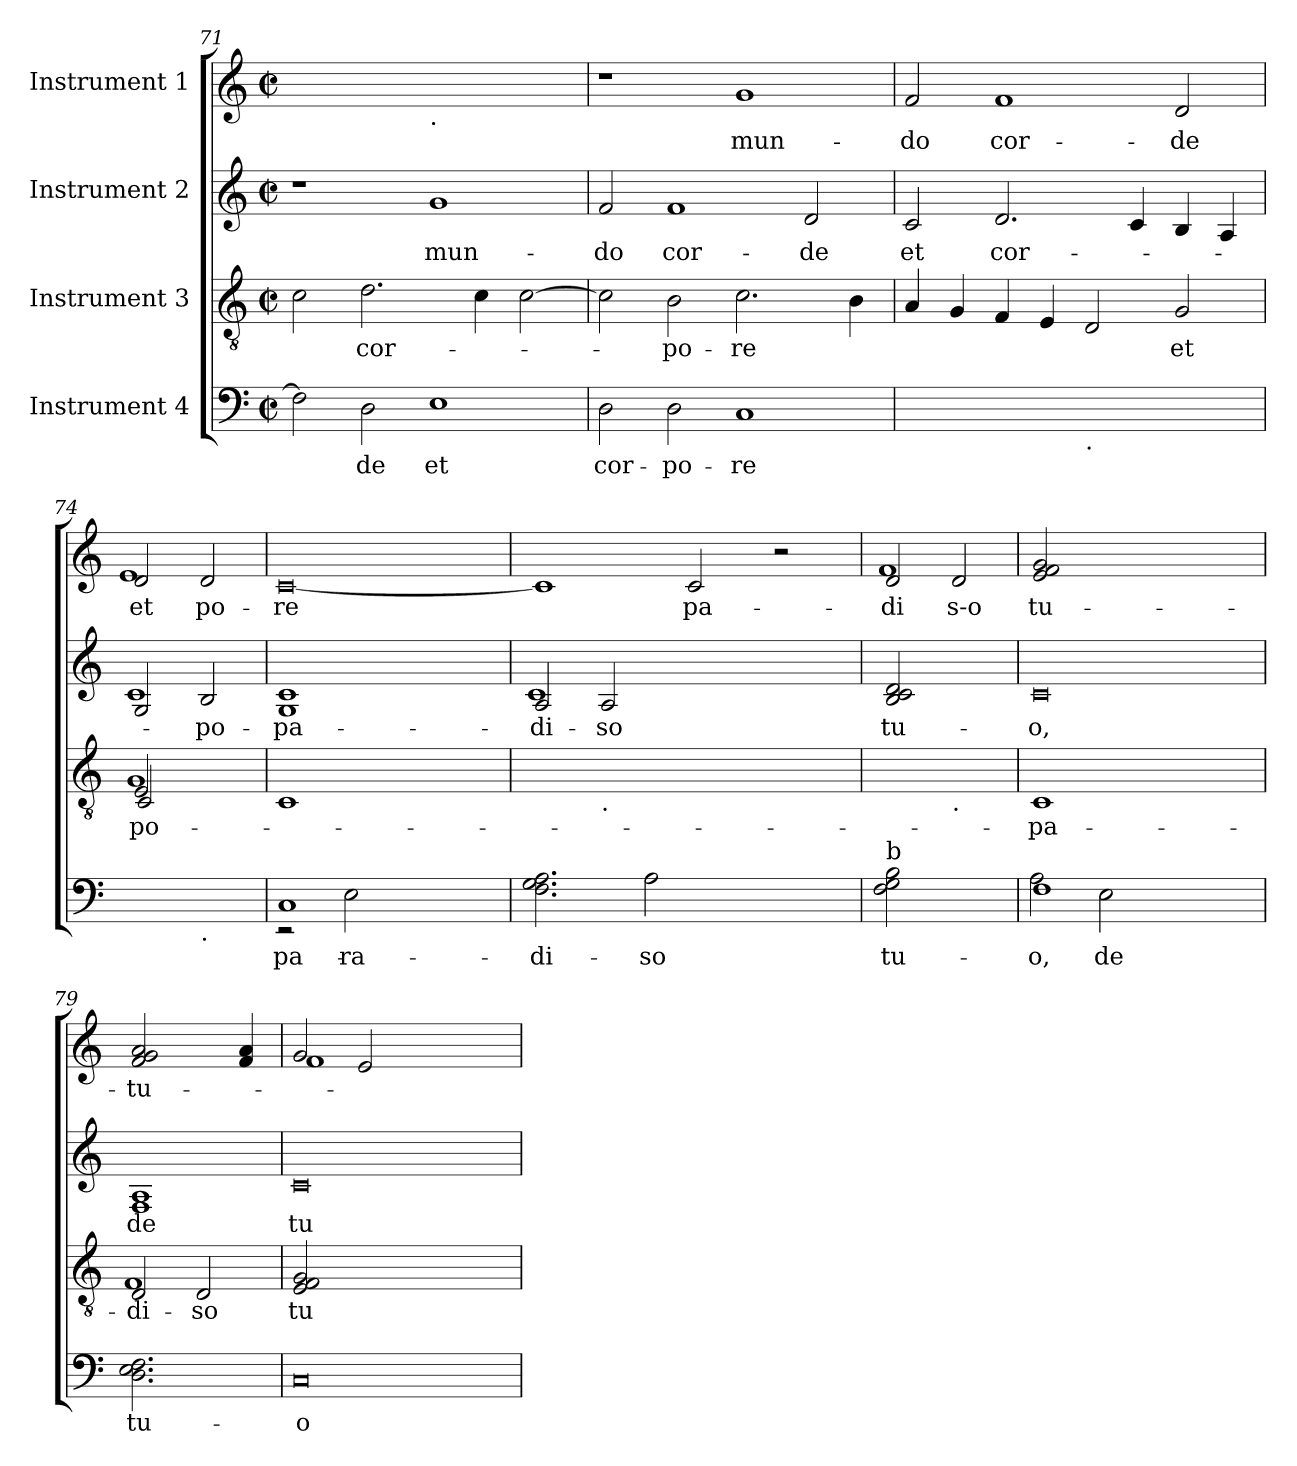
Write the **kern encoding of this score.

**kern	**text	**kern	**text	**kern	**text	**kern	**text
*part4	*part4	*part3	*part3	*part2	*part2	*part1	*part1
*staff4	*staff4	*staff3	*staff3	*staff2	*staff2	*staff1	*staff1
*I"Instrument 4	*	*I"Instrument 3	*	*I"Instrument 2	*	*I"Instrument 1	*
*clefF4	*	*clefGv2	*	*clefG2	*	*clefG2	*
*k[]	*	*k[]	*	*k[]	*	*k[]	*
*M2/2	*	*M2/2	*	*M2/2	*	*M2/2	*
*met(c|)	*	*met(c|)	*	*met(c|)	*	*met(c|)	*
=71	=71	=71	=71	=71	=71	=71	=71
2F\]	.	2c\	.	1r	.	1ryy	.
!	!LO:LY:b	!	!LO:LY:b	!	!	!	!
2D\	-de	2.d\	cor-	.	.	.	.
!	!	!	!	!	!	!LO:TX:b:t=.	!
!	!LO:LY:b	!	!	!	!LO:LY:b	!	!
1E	et	.	.	1g	mun-	1ryy	.
.	.	4c\	.	.	.	.	.
.	.	[>2c\	.	.	.	.	.
=72	=72	=72	=72	=72	=72	=72	=72
!	!LO:LY:b	!	!	!	!LO:LY:b	!	!
2D\	cor-	2c\]	.	2f/	-do	1r	.
!	!LO:LY:b	!	!LO:LY:b	!	!LO:LY:b	!	!
2D\	-po-	2B\	-po-	1f	cor-	.	.
!	!LO:LY:b	!	!LO:LY:b	!	!	!	!LO:LY:b
1C	-re	2.c\	-re	.	.	1g	mun-
!	!	!	!	!	!LO:LY:b	!	!
.	.	.	.	2d/	-de	.	.
.	.	4B\	.	.	.	.	.
!!LO:PB:g=z
=73	=73	=73	=73	=73	=73	=73	=73
!	!	!	!	!	!LO:LY:b	!	!LO:LY:b
1ryy	.	4A/	.	2c/	et	2f/	-do
.	.	4G/	.	.	.	.	.
!	!	!	!	!	!LO:LY:b	!	!LO:LY:b
.	.	4F/	.	2.d/	cor-	1f	cor-
.	.	4E/	.	.	.	.	.
!LO:TX:b:t=.	!	!	!	!	!	!	!
1ryy	.	2D/	.	.	.	.	.
.	.	.	.	4c/	.	.	.
!	!	!	!LO:LY:b	!	!	!	!LO:LY:b
.	.	2G/	et	4B/	.	2d/	-de
.	.	.	.	4A/	.	.	.
=74	=74	=74	=74	=74	=74	=74	=74
!	!	!	!LO:LY:b	!	!	!	!
*	*	*^	*	*	*	*	*
!	!	!	!	!LO:LY:b	!	!	!	!
*	*	*	*^	*	*	*	*	*
!	!	!	!	!	!LO:LY:b	!	!	!	!LO:LY:b
*	*	*	*	*	*	*^	*	*^	*
!	!	!	!	!	!	!	!	!	!	!	!LO:LY:b
*^	*	*	*	*	*	*	*	*	*	*	*
1ryy	2ryy	.	2E/	1G	2C/	-po-	2G/	1c	.	2d/	1e	et
!	!LO:TX:b:t=.	!	!	!	!	!	!	!	!	!	!	!
!	!	!	!	!	!	!	!	!	!LO:LY:b	!	!	!LO:LY:b
.	2ryy	.	2ryy	.	2ryy	.	2B/	.	-po-	2d/	.	-po-
*	*	*	*	*	*	*	*v	*v	*	*	*	*
*	*	*	*	*	*	*	*	*	*v	*v	*
=75	=75	=75	=75	=75	=75	=75	=75	=75	=75	=75
!	!	!LO:LY:b	!	!	!	!	!	!LO:LY:b	!	!LO:LY:b
*	*	*	*v	*v	*v	*	*	*	*	*
1C	2r	pa-	1C	.	1G 1c	pa-	[<0c	-re
!	!	!LO:LY:b	!	!	!	!	!	!
.	2E\	-ra	.	.	.	.	.	.
1ryy	1ryy	.	1ryy	.	1ryy	.	.	.
=76	=76	=76	=76	=76	=76	=76	=76	=76
!	!	!LO:LY:b	!	!	!	!LO:LY:b	!	!
*	*	*	*	*	*^	*	*	*
!	!	!	!	!	!	!	!LO:LY:b	!	!
*v	*v	*	*^	*	*	*	*	*	*
2.F\ 2.G\ 2.A\	di-	1ryy	2ryy	.	2A/	1c	-di-	1c]	.
!	!	!	!LO:TX:b:t=.	!	!	!	!	!	!
!	!	!	!	!	!	!	!LO:LY:b	!	!
.	.	.	1.ryy	.	2A/	.	-so	.	.
!	!LO:LY:b	!	!	!	!	!	!	!	!
2A\	-so	.	.	.	.	.	.	.	.
!	!	!	!	!	!	!	!	!	!LO:LY:b
.	.	1ryy	.	.	2ryy	2ryy	.	2c/	pa-
2ryy	.	.	.	.	.	.	.	.	.
.	.	.	.	.	2ryy	2ryy	.	2r	.
4ryy	.	.	.	.	.	.	.	.	.
*	*	*	*	*	*v	*v	*	*	*
=77	=77	=77	=77	=77	=77	=77	=77	=77
!LO:TX:a:t=b	!	!	!	!	!	!	!	!
!	!LO:LY:b	!	!	!	!	!LO:LY:b	!	!LO:LY:b
*	*	*	*	*	*	*	*^	*
!	!	!	!	!	!	!	!	!	!LO:LY:b
2F 2G 2B	tu-	1ryy	2ryy	.	2B 2c 2d	tu-	2d/	1f	-di
!	!	!	!LO:TX:b:t=.	!	!	!	!	!	!
!	!	!	!	!	!	!	!	!	!LO:LY:b
2ryy	.	.	2ryy	.	2ryy	.	2d/	.	s-o
*	*	*	*	*	*	*	*v	*v	*
=78	=78	=78	=78	=78	=78	=78	=78	=78
!	!LO:LY:b	!	!	!	!	!	!	!
*^	*	*	*	*	*	*	*	*
!	!	!LO:LY:b	!	!	!LO:LY:b	!	!LO:LY:b	!	!LO:LY:b
*	*	*	*v	*v	*	*	*	*	*
1F	2A\	-o,	1C	pa-	0c	-o,	2e 2f 2g	tu-
!	!	!LO:LY:b	!	!	!	!	!	!
.	2E\	-de	.	.	.	.	1.ryy	.
1ryy	1ryy	.	1ryy	.	.	.	.	.
=79	=79	=79	=79	=79	=79	=79	=79	=79
!	!	!LO:LY:b	!	!LO:LY:b	!	!	!	!
*	*	*	*^	*	*	*	*	*
!	!	!	!	!	!LO:LY:b	!	!LO:LY:b	!	!LO:LY:b
*v	*v	*	*	*	*	*	*	*	*
2.D 2.E 2.F	tu-	2D/	1F	-di-	1F 1A	-de	2f/ 2g/ 2a/	tu-
!	!	!	!	!LO:LY:b	!	!	!	!
.	.	2D/	.	-so	.	.	4ryy	.
4ryy	.	.	.	.	.	.	4f/> 4a/>	.
*	*	*v	*v	*	*	*	*	*
!!LO:LB:g=z
=80	=80	=80	=80	=80	=80	=80	=80
!	!LO:LY:b	!	!LO:LY:b	!	!LO:LY:b	!	!
*	*	*	*	*	*	*^	*
0C	-o	2E 2F 2G	tu-	0c	tu-	2g/	1f	.
.	.	1.ryy	.	.	.	2e/	.	.
.	.	.	.	.	.	1ryy	1ryy	.
*	*	*	*	*	*	*v	*v	*
=	=	=	=	=	=	=	=
*-	*-	*-	*-	*-	*-	*-	*-
